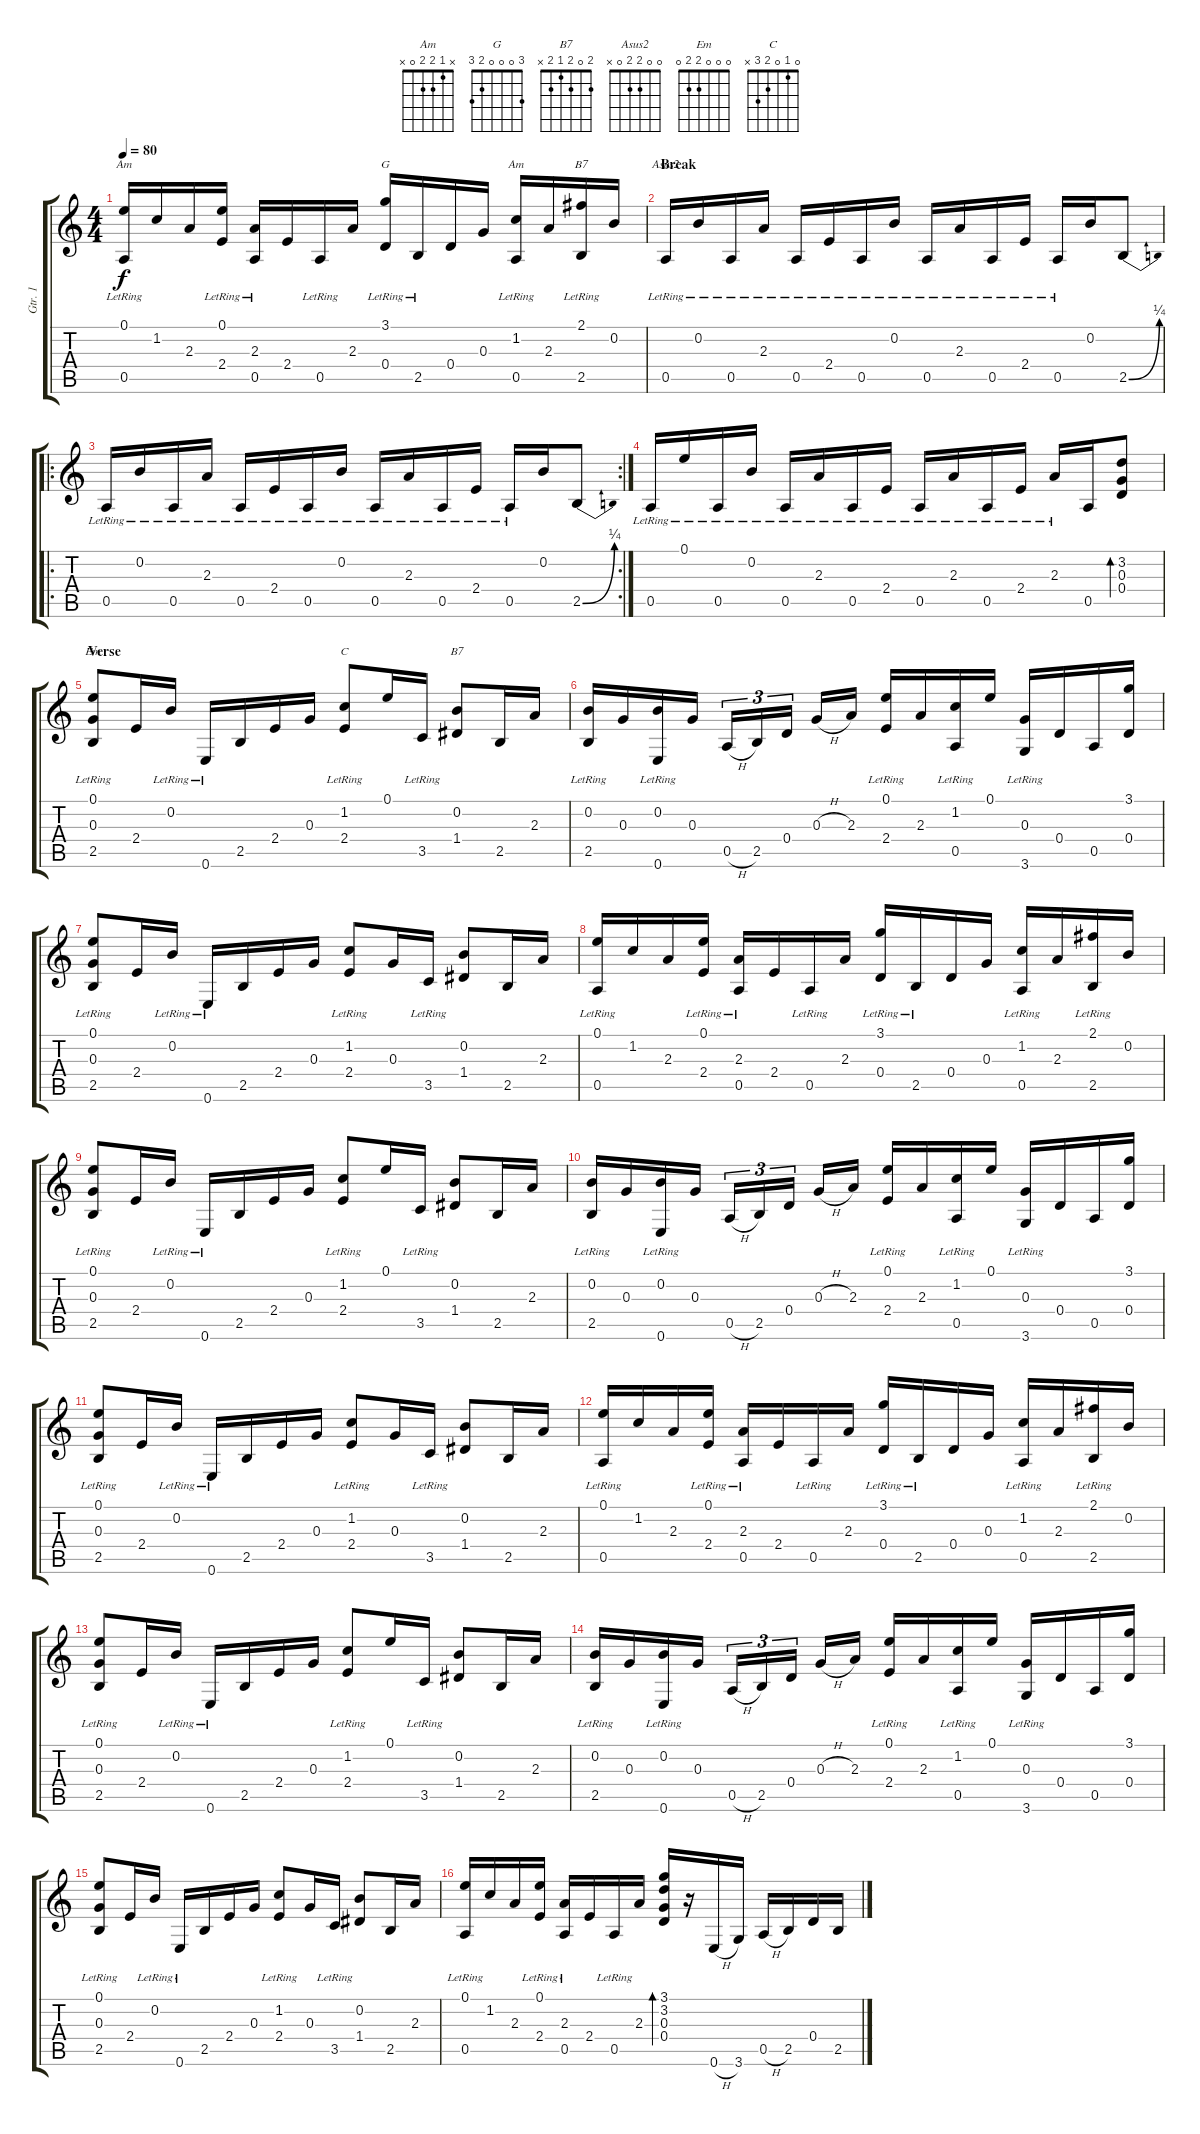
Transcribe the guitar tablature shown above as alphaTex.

\track ("Gtr. 1" "Gtr. 1") {instrument acousticguitarsteel}
\staff {score tabs}
\tuning (E4 B3 G3 D3 A2 E2) {hide}
\chord ("Am" 0 1 2 2 0 x)
\chord ("G" 3 0 0 0 2 3)
\chord ("Am" x 1 2 2 0 x)
\chord ("B7" 2 0 2 1 0 2)
\chord ("Asus2" 0 0 2 2 0 x)
\chord ("Em" 0 0 0 2 2 0)
\chord ("C" 0 1 0 2 3 x)
\chord ("B7" 2 0 2 1 2 x)
\ts (4 4)
\tempo 80
\clef g2
\ks c
(0.1{lr} 0.5{lr}).16{ch "Am" dy f} 1.2.16 2.3.16 (0.1 2.4{lr}).16 (2.3 0.5{lr}).16 2.4.16 0.5{lr}.16 2.3.16 (3.1{lr} 0.4{lr}).16{ch "G"} 2.5{lr}.16 0.4.16 0.3.16 (1.2 0.5{lr}).16{ch "Am"} 2.3.16 (2.1 2.5{lr}).16{ch "B7"} 0.2.16 |
\section ("" "Break")
0.5{lr}.16{ch "Asus2"} 0.2{lr}.16 0.5{lr}.16 2.3{lr}.16 0.5{lr}.16 2.4{lr}.16 0.5{lr}.16 0.2{lr}.16 0.5{lr}.16 2.3{lr}.16 0.5{lr}.16 2.4{lr}.16 0.5{lr}.16 0.2.16 2.5{be (bend 0 0 60 1)}.8 |
\ro
\rc 2
0.5{lr}.16 0.2{lr}.16 0.5{lr}.16 2.3{lr}.16 0.5{lr}.16 2.4{lr}.16 0.5{lr}.16 0.2{lr}.16 0.5{lr}.16 2.3{lr}.16 0.5{lr}.16 2.4{lr}.16 0.5{lr}.16 0.2.16 2.5{be (bend 0 0 60 1)}.8 |
0.5{lr}.16 0.1{lr}.16 0.5{lr}.16 0.2{lr}.16 0.5{lr}.16 2.3{lr}.16 0.5{lr}.16 2.4{lr}.16 0.5{lr}.16 2.3{lr}.16 0.5{lr}.16 2.4{lr}.16 2.3{lr}.16 0.5.16 (3.2 0.3 0.4).8{bd 60} |
\section ("" "Verse")
(0.1{lr} 0.3 2.5{lr}).8{ch "Em"} 2.4.16 0.2{lr}.16 0.6{lr}.16 2.5.16 2.4.16 0.3.16 (1.2{lr} 2.4{lr}).8{ch "C"} 0.1.16 3.5{lr}.16 (0.2 1.4).8{ch "B7"} 2.5.16 2.3.16 |
(0.2 2.5{lr}).16 0.3.16 (0.2 0.6{lr}).16 0.3.16 0.5{h}.16{tu (3 2)} 2.5.16{tu (3 2)} 0.4.16{tu (3 2)} 0.3{h}.16 2.3.16 (0.1 2.4{lr}).16 2.3.16 (1.2 0.5{lr}).16 0.1.16 (0.3 3.6{lr}).16 0.4.16 0.5.16 (3.1 0.4).16 |
(0.1{lr} 0.3 2.5{lr}).8 2.4.16 0.2{lr}.16 0.6{lr}.16 2.5.16 2.4.16 0.3.16 (1.2{lr} 2.4{lr}).8 0.3.16 3.5{lr}.16 (0.2 1.4).8 2.5.16 2.3.16 |
(0.1{lr} 0.5{lr}).16 1.2.16 2.3.16 (0.1 2.4{lr}).16 (2.3 0.5{lr}).16 2.4.16 0.5{lr}.16 2.3.16 (3.1{lr} 0.4{lr}).16 2.5{lr}.16 0.4.16 0.3.16 (1.2 0.5{lr}).16 2.3.16 (2.1 2.5{lr}).16 0.2.16 |
(0.1{lr} 0.3 2.5{lr}).8 2.4.16 0.2{lr}.16 0.6{lr}.16 2.5.16 2.4.16 0.3.16 (1.2{lr} 2.4{lr}).8 0.1.16 3.5{lr}.16 (0.2 1.4).8 2.5.16 2.3.16 |
(0.2 2.5{lr}).16 0.3.16 (0.2 0.6{lr}).16 0.3.16 0.5{h}.16{tu (3 2)} 2.5.16{tu (3 2)} 0.4.16{tu (3 2)} 0.3{h}.16 2.3.16 (0.1 2.4{lr}).16 2.3.16 (1.2 0.5{lr}).16 0.1.16 (0.3 3.6{lr}).16 0.4.16 0.5.16 (3.1 0.4).16 |
(0.1{lr} 0.3 2.5{lr}).8 2.4.16 0.2{lr}.16 0.6{lr}.16 2.5.16 2.4.16 0.3.16 (1.2{lr} 2.4{lr}).8 0.3.16 3.5{lr}.16 (0.2 1.4).8 2.5.16 2.3.16 |
(0.1{lr} 0.5{lr}).16 1.2.16 2.3.16 (0.1 2.4{lr}).16 (2.3 0.5{lr}).16 2.4.16 0.5{lr}.16 2.3.16 (3.1{lr} 0.4{lr}).16 2.5{lr}.16 0.4.16 0.3.16 (1.2 0.5{lr}).16 2.3.16 (2.1 2.5{lr}).16 0.2.16 |
(0.1{lr} 0.3 2.5{lr}).8 2.4.16 0.2{lr}.16 0.6{lr}.16 2.5.16 2.4.16 0.3.16 (1.2{lr} 2.4{lr}).8 0.1.16 3.5{lr}.16 (0.2 1.4).8 2.5.16 2.3.16 |
(0.2 2.5{lr}).16 0.3.16 (0.2 0.6{lr}).16 0.3.16 0.5{h}.16{tu (3 2)} 2.5.16{tu (3 2)} 0.4.16{tu (3 2)} 0.3{h}.16 2.3.16 (0.1 2.4{lr}).16 2.3.16 (1.2 0.5{lr}).16 0.1.16 (0.3 3.6{lr}).16 0.4.16 0.5.16 (3.1 0.4).16 |
(0.1{lr} 0.3 2.5{lr}).8 2.4.16 0.2{lr}.16 0.6{lr}.16 2.5.16 2.4.16 0.3.16 (1.2{lr} 2.4{lr}).8 0.3.16 3.5{lr}.16 (0.2 1.4).8 2.5.16 2.3.16 |
(0.1{lr} 0.5{lr}).16 1.2.16 2.3.16 (0.1 2.4{lr}).16 (2.3 0.5{lr}).16 2.4.16 0.5{lr}.16 2.3.16 (3.1 3.2 0.3 0.4).16{bd 30} r.16 0.6{h}.16 3.6.16 0.5{h}.16 2.5.16 0.4.16 2.5.16
